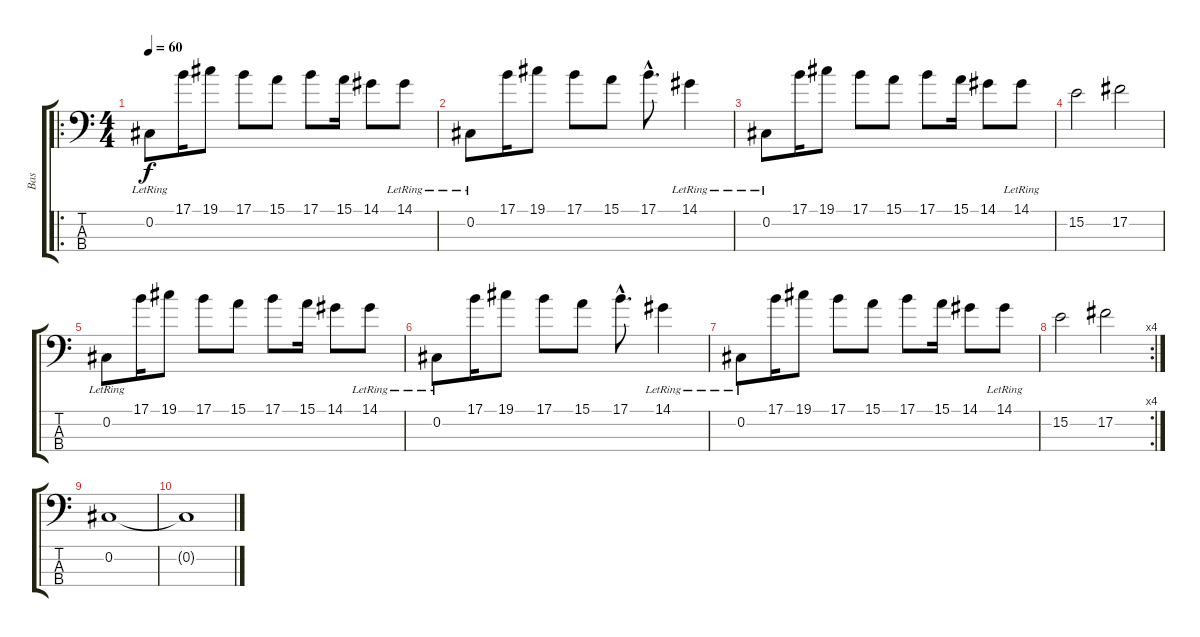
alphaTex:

\track ("Bas" "Bas") {instrument electricbassfinger}
\staff {score tabs}
\tuning (Gb2 Db2 Ab1 Eb1) {hide}
\ro
\ts (4 4)
\tempo 60
\clef f4
\ks c
0.2{lr}.8{dy f} 17.1.16 19.1.8 17.1.8 15.1.8 17.1.8 15.1.16 14.1.8 14.1{lr}.8 |
0.2{lr}.8 17.1.16 19.1.8 17.1.8 15.1.8 17.1{hac}.8{d} 14.1{lr}.4 |
0.2{lr}.8 17.1.16 19.1.8 17.1.8 15.1.8 17.1.8 15.1.16 14.1.8 14.1{lr}.8 |
15.2.2 17.2.2 |
0.2{lr}.8 17.1.16 19.1.8 17.1.8 15.1.8 17.1.8 15.1.16 14.1.8 14.1{lr}.8 |
0.2{lr}.8 17.1.16 19.1.8 17.1.8 15.1.8 17.1{hac}.8{d} 14.1{lr}.4 |
0.2{lr}.8 17.1.16 19.1.8 17.1.8 15.1.8 17.1.8 15.1.16 14.1.8 14.1{lr}.8 |
\rc 4
15.2.2 17.2.2 |
0.2.1 |
0.2{t}.1
